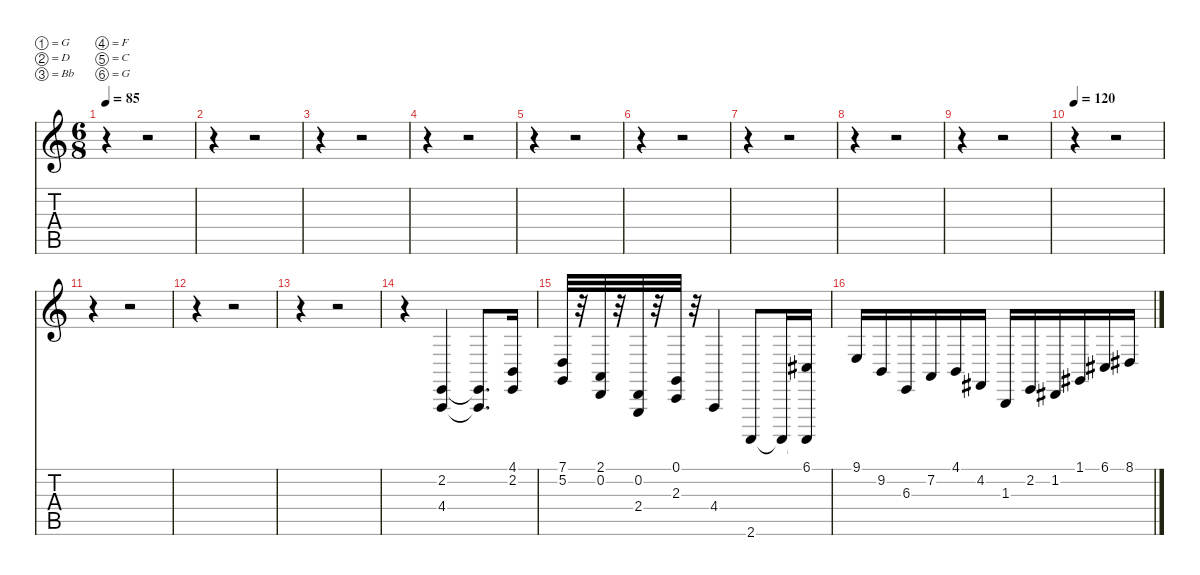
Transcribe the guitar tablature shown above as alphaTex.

\defaultSystemsLayout 4
\hideDynamics
\bracketExtendMode nobrackets
\singleTrackTrackNamePolicy hidden
\multiTrackTrackNamePolicy hidden
\firstSystemTrackNameMode fullname
\firstSystemTrackNameOrientation horizontal
\otherSystemsTrackNameOrientation horizontal
\track ("Woodwinds 2" "fl.") {instrument panflute}
\staff {score tabs}
\tuning (G2 D2 Bb1 F1 C1 G0)
\ts (6 8)
\tempo 85
\clef g2
\ks c
r.4{dy mf beam Down} r.2{beam Down} |
r.4{beam Down} r.2{beam Down} |
r.4{beam Down} r.2{beam Down} |
r.4{beam Down} r.2{beam Down} |
r.4{beam Down} r.2{beam Down} |
r.4{beam Down} r.2{beam Down} |
r.4{beam Down} r.2{beam Down} |
r.4{beam Down} r.2{beam Down} |
r.4{beam Down} r.2{beam Down} |
\tempo 120
r.4{beam Down} r.2{beam Down} |
r.4{beam Down} r.2{beam Down} |
r.4{beam Down} r.2{beam Down} |
r.4{beam Down} r.2{beam Down} |
r.4{beam Down} (2.2 4.4).4{dy f beam Up} (2.2{t} 4.4{t}).8{d beam Up} (4.1 2.2).16{beam Up} |
(7.1 5.2).32{beam Up} r.32{beam Up} (2.1 0.2).32{beam Up} r.32{beam Up} (0.2 2.4).32{beam Up} r.32{beam Up} (0.1 2.3).32{beam Up} r.32{beam Up} 4.4.4{beam Up} 2.6.8{beam Up} 2.6{t}.16{beam Up} (6.1{acc #} 2.6{t}).16{beam Up} |
9.1.16{beam Up} 9.2.16{beam Up} 6.3.16{beam Up} 7.2.16{beam Up} 4.1.16{beam Up} 4.2{acc #}.16{beam Up} 1.3.16{beam Up} 2.2.16{beam Up} 1.2{acc #}.16{beam Up} 1.1{acc #}.16{beam Up} 6.1{acc #}.16{beam Up} 8.1{acc #}.16{beam Up}
